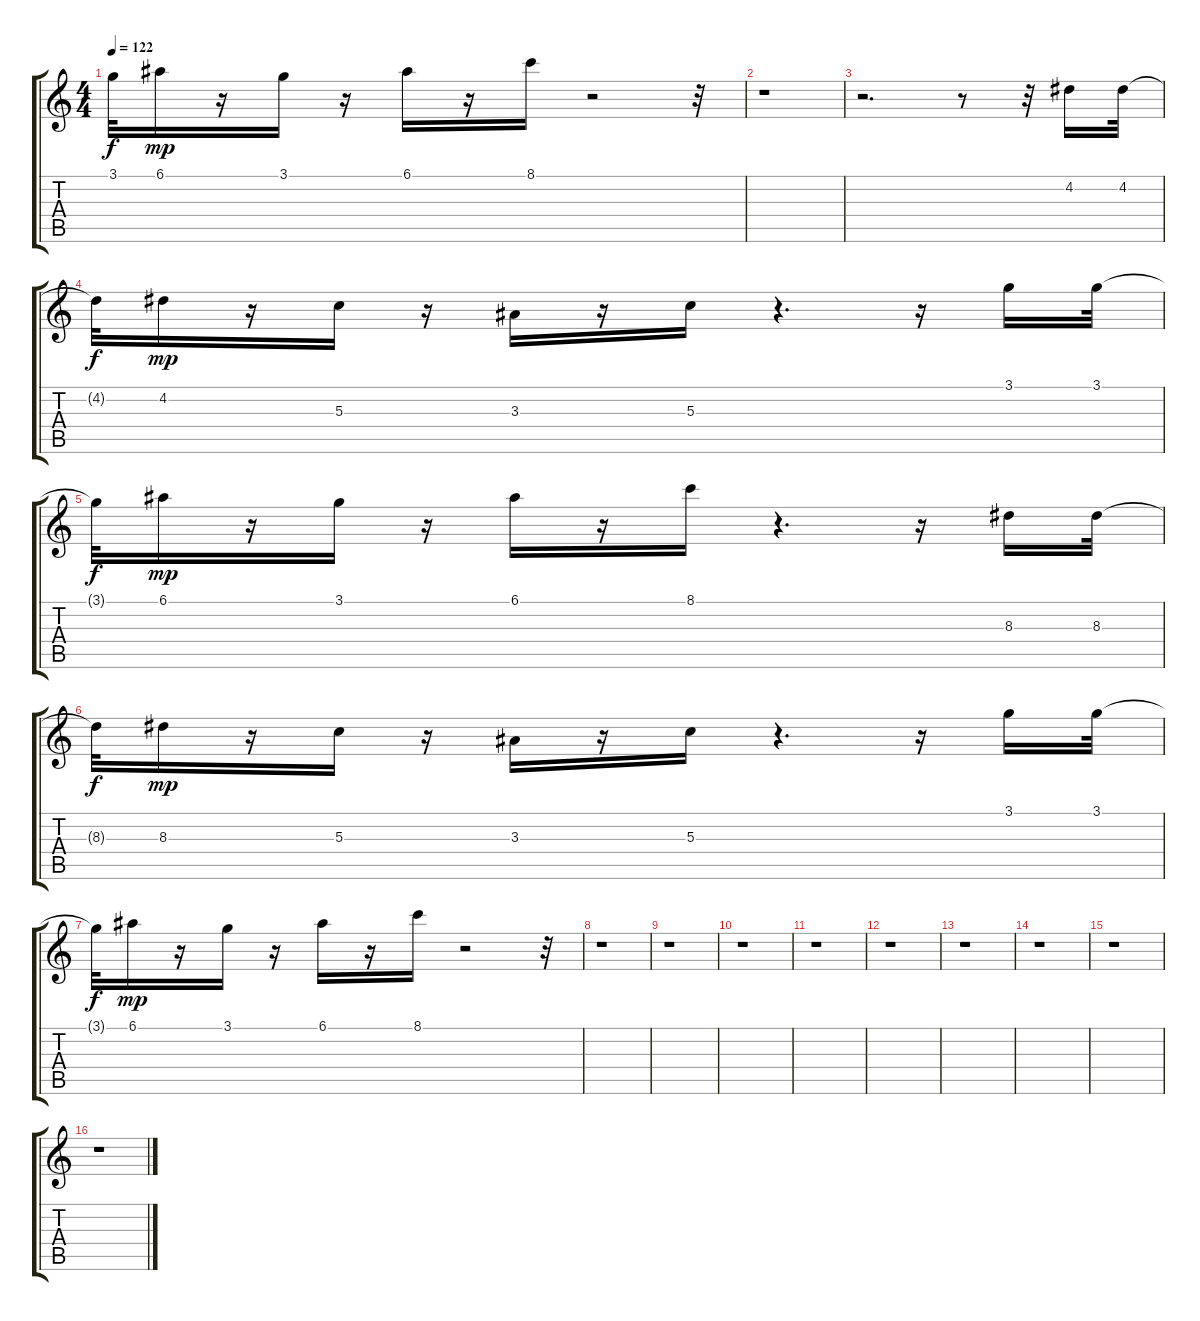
\track "" {instrument acousticguitarsteel}
\staff {score tabs}
\tuning (E4 B3 G3 D3 A2 E2) {hide}
\ts (4 4)
\tempo 122
\clef g2
\ks c
3.1{t}.32{dy f} 6.1.16{dy mp} r.16 3.1.16 r.16 6.1.16 r.16 8.1.16 r.2 r.32 |
r.1 |
r.2{d} r.8 r.32 4.2.16 4.2.32 |
4.2{t}.32{dy f} 4.2.16{dy mp} r.16 5.3.16 r.16 3.3.16 r.16 5.3.16 r.4{d} r.16 3.1.16 3.1.32 |
3.1{t}.32{dy f} 6.1.16{dy mp} r.16 3.1.16 r.16 6.1.16 r.16 8.1.16 r.4{d} r.16 8.3.16 8.3.32 |
8.3{t}.32{dy f} 8.3.16{dy mp} r.16 5.3.16 r.16 3.3.16 r.16 5.3.16 r.4{d} r.16 3.1.16 3.1.32 |
3.1{t}.32{dy f} 6.1.16{dy mp} r.16 3.1.16 r.16 6.1.16 r.16 8.1.16 r.2 r.32 |
r.1 |
r.1 |
r.1 |
r.1 |
r.1 |
r.1 |
r.1 |
r.1 |
r.1
